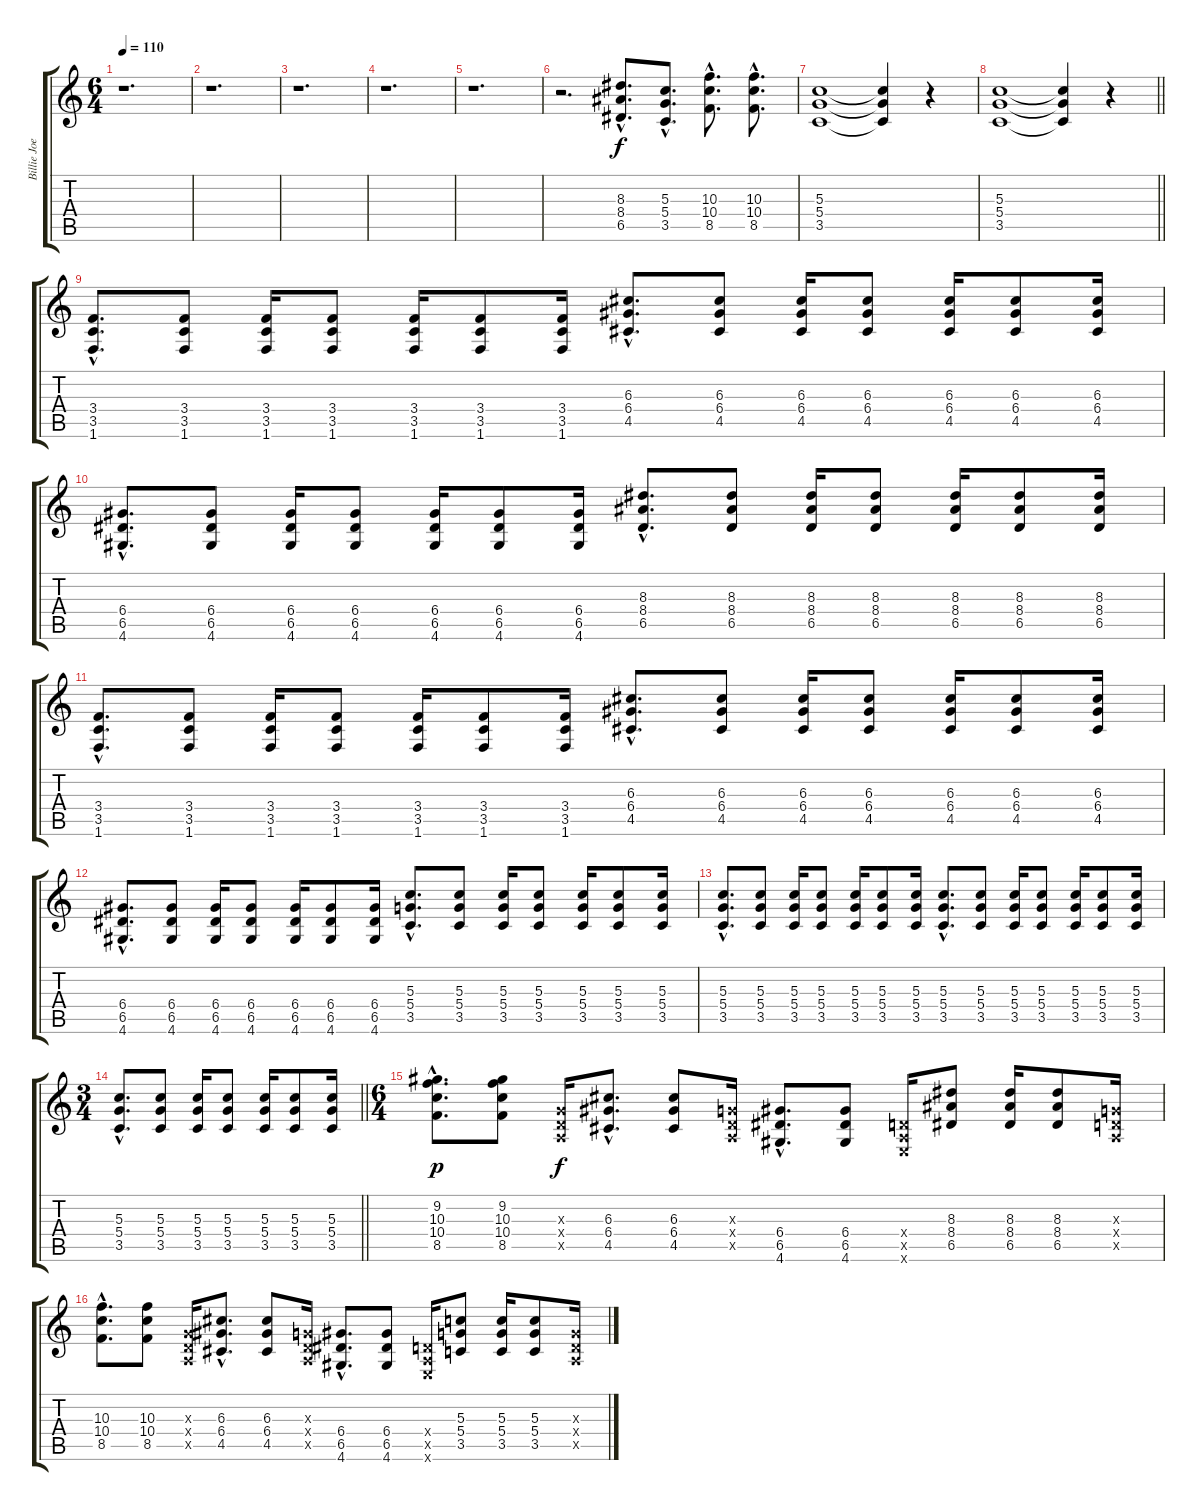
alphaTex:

\track ("Billie Joe" "Billie Joe") {instrument distortionguitar}
\staff {score tabs}
\tuning (E4 B3 G3 D3 A2 E2) {hide}
\ts (6 4)
\tempo 110
\clef g2
\ks c
r.1{d dy f} |
r.1{d} |
r.1{d} |
r.1{d} |
r.1{d} |
r.2{d} (8.3{hac} 8.4{hac} 6.5{hac}).8{d} (5.3{hac} 5.4{hac} 3.5{hac}).8{d} (10.3{hac} 10.4{hac} 8.5{hac}).8{d} (10.3{hac} 10.4{hac} 8.5{hac}).8{d} |
(5.3 5.4 3.5).1{volume 4} (5.3{t} 5.4{t} 3.5{t}).4 r.4{volume 13} |
\barLineRight lightlight
(5.3 5.4 3.5).1{volume 4} (5.3{t} 5.4{t} 3.5{t}).4 r.4 |
(3.4{hac} 3.5{hac} 1.6{hac}).8{d volume 13} (3.4 3.5 1.6).8 (3.4 3.5 1.6).16 (3.4 3.5 1.6).8 (3.4 3.5 1.6).16 (3.4 3.5 1.6).8 (3.4 3.5 1.6).16 (6.3{hac} 6.4{hac} 4.5{hac}).8{d} (6.3 6.4 4.5).8 (6.3 6.4 4.5).16 (6.3 6.4 4.5).8 (6.3 6.4 4.5).16 (6.3 6.4 4.5).8 (6.3 6.4 4.5).16 |
(6.4{hac} 6.5{hac} 4.6{hac}).8{d} (6.4 6.5 4.6).8 (6.4 6.5 4.6).16 (6.4 6.5 4.6).8 (6.4 6.5 4.6).16 (6.4 6.5 4.6).8 (6.4 6.5 4.6).16 (8.3{hac} 8.4{hac} 6.5{hac}).8{d} (8.3 8.4 6.5).8 (8.3 8.4 6.5).16 (8.3 8.4 6.5).8 (8.3 8.4 6.5).16 (8.3 8.4 6.5).8 (8.3 8.4 6.5).16 |
(3.4{hac} 3.5{hac} 1.6{hac}).8{d} (3.4 3.5 1.6).8 (3.4 3.5 1.6).16 (3.4 3.5 1.6).8 (3.4 3.5 1.6).16 (3.4 3.5 1.6).8 (3.4 3.5 1.6).16 (6.3{hac} 6.4{hac} 4.5{hac}).8{d} (6.3 6.4 4.5).8 (6.3 6.4 4.5).16 (6.3 6.4 4.5).8 (6.3 6.4 4.5).16 (6.3 6.4 4.5).8 (6.3 6.4 4.5).16 |
(6.4{hac} 6.5{hac} 4.6{hac}).8{d} (6.4 6.5 4.6).8 (6.4 6.5 4.6).16 (6.4 6.5 4.6).8 (6.4 6.5 4.6).16 (6.4 6.5 4.6).8 (6.4 6.5 4.6).16 (5.3{hac} 5.4{hac} 3.5{hac}).8{d} (5.3 5.4 3.5).8 (5.3 5.4 3.5).16 (5.3 5.4 3.5).8 (5.3 5.4 3.5).16 (5.3 5.4 3.5).8 (5.3 5.4 3.5).16 |
(5.3{hac} 5.4{hac} 3.5{hac}).8{d} (5.3 5.4 3.5).8 (5.3 5.4 3.5).16 (5.3 5.4 3.5).8 (5.3 5.4 3.5).16 (5.3 5.4 3.5).8 (5.3 5.4 3.5).16 (5.3{hac} 5.4{hac} 3.5{hac}).8{d} (5.3 5.4 3.5).8 (5.3 5.4 3.5).16 (5.3 5.4 3.5).8 (5.3 5.4 3.5).16 (5.3 5.4 3.5).8 (5.3 5.4 3.5).16 |
\ts (3 4)
\barLineRight lightlight
(5.3{hac} 5.4{hac} 3.5{hac}).8{d} (5.3 5.4 3.5).8 (5.3 5.4 3.5).16 (5.3 5.4 3.5).8 (5.3 5.4 3.5).16 (5.3 5.4 3.5).8 (5.3 5.4 3.5).16 |
\ts (6 4)
(9.2{hac} 10.3{hac} 10.4{hac} 8.5{hac}).8{d dy p} (9.2 10.3 10.4 8.5).8 (0.3{x} 0.4{x} 0.5{x}).16{dy f} (6.3{hac} 6.4{hac} 4.5{hac}).8{d} (6.3 6.4 4.5).8 (0.3{x} 0.4{x} 0.5{x}).16 (6.4{hac} 6.5{hac} 4.6{hac}).8{d} (6.4 6.5 4.6).8 (0.4{x} 0.5{x} 0.6{x}).16 (8.3 8.4 6.5).8 (8.3 8.4 6.5).16 (8.3 8.4 6.5).8 (0.3{x} 0.4{x} 0.5{x}).16 |
(10.3{hac} 10.4{hac} 8.5{hac}).8{d} (10.3 10.4 8.5).8 (0.3{x} 0.4{x} 0.5{x}).16 (6.3{hac} 6.4{hac} 4.5{hac}).8{d} (6.3 6.4 4.5).8 (0.3{x} 0.4{x} 0.5{x}).16 (6.4{hac} 6.5{hac} 4.6{hac}).8{d} (6.4 6.5 4.6).8 (0.4{x} 0.5{x} 0.6{x}).16 (5.3 5.4 3.5).8 (5.3 5.4 3.5).16 (5.3 5.4 3.5).8 (0.3{x} 0.4{x} 0.5{x}).16
